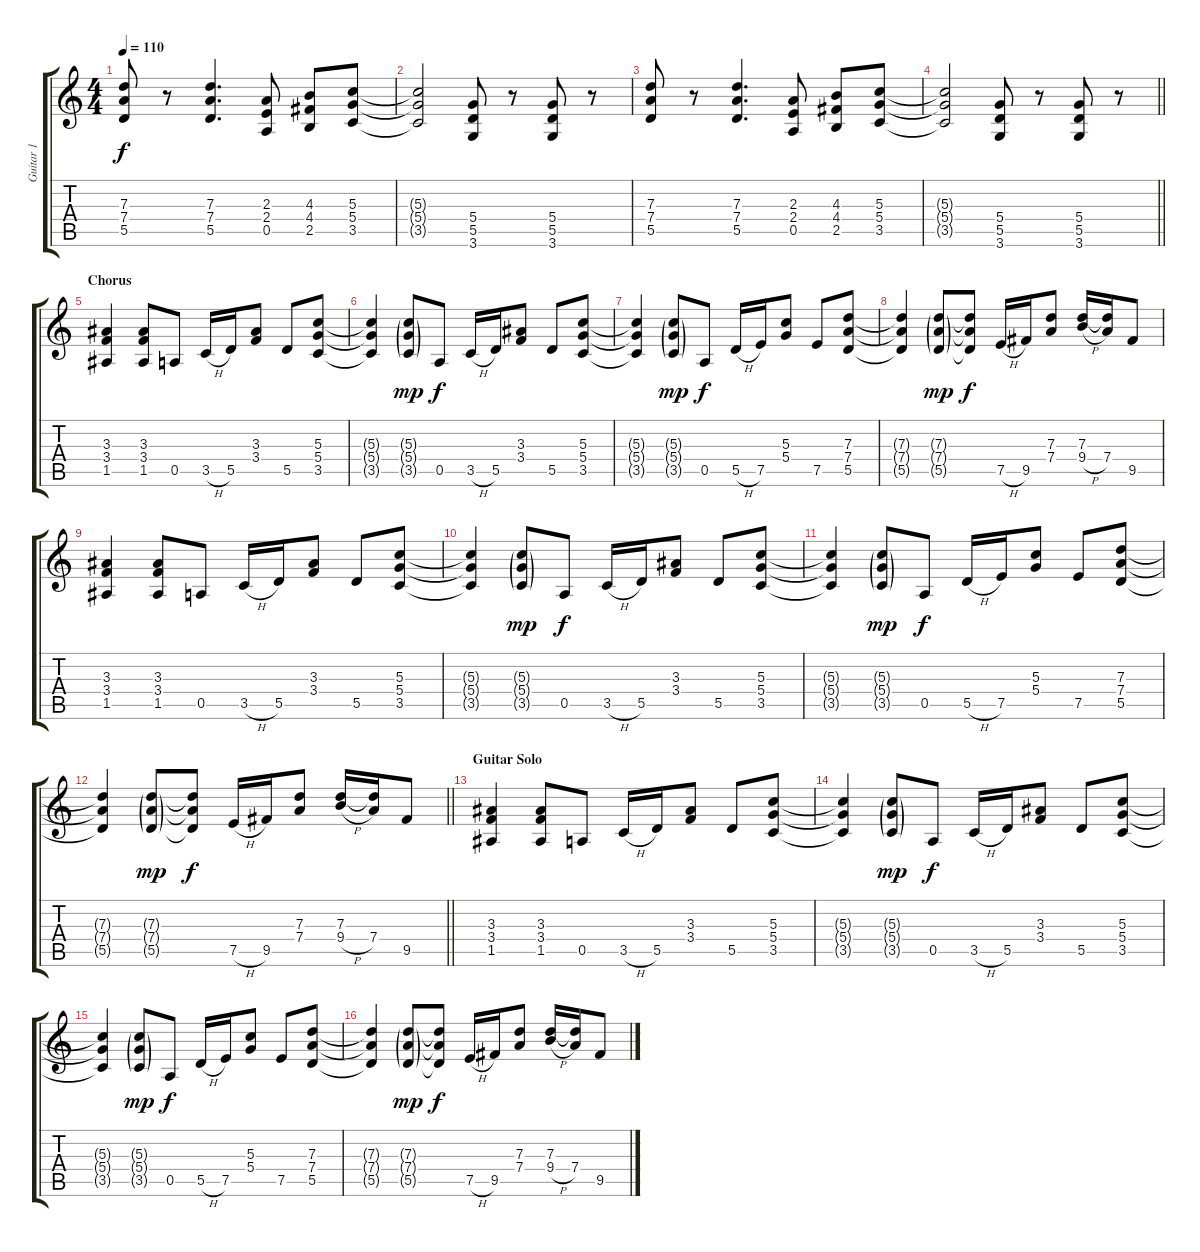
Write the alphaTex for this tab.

\track ("Guitar 1" "Guitar 1") {instrument acousticguitarsteel}
\staff {score tabs}
\tuning (E4 B3 G3 D3 A2 E2) {hide}
\ts (4 4)
\tempo 110
\clef g2
\ks c
(7.3 7.4 5.5).8{dy f} r.8 (7.3 7.4 5.5).4{d} (2.3 2.4 0.5).8 (4.3 4.4 2.5).8 (5.3 5.4 3.5).8 |
(5.3{t} 5.4{t} 3.5{t}).2 (5.4 5.5 3.6).8 r.8 (5.4 5.5 3.6).8 r.8 |
(7.3 7.4 5.5).8 r.8 (7.3 7.4 5.5).4{d} (2.3 2.4 0.5).8 (4.3 4.4 2.5).8 (5.3 5.4 3.5).8 |
\barLineRight lightlight
(5.3{t} 5.4{t} 3.5{t}).2 (5.4 5.5 3.6).8 r.8 (5.4 5.5 3.6).8 r.8 |
\section ("" "Chorus")
(3.3 3.4 1.5).4 (3.3 3.4 1.5).8 0.5.8 3.5{h}.16 5.5.16 (3.3 3.4).8 5.5.8 (5.3 5.4 3.5).8 |
(5.3{t} 5.4{t} 3.5{t}).4 (5.3{g} 5.4{g} 3.5{g}).8{dy mp} 0.5.8{dy f} 3.5{h}.16 5.5.16 (3.3 3.4).8 5.5.8 (5.3 5.4 3.5).8 |
(5.3{t} 5.4{t} 3.5{t}).4 (5.3{g} 5.4{g} 3.5{g}).8{dy mp} 0.5.8{dy f} 5.5{h}.16 7.5.16 (5.3 5.4).8 7.5.8 (7.3 7.4 5.5).8 |
(7.3{t} 7.4{t} 5.5{t}).4 (7.3{g} 7.4{g} 5.5{g}).8{dy mp} (7.3{t} 7.4{t} 5.5{t}).8{dy f} 7.5{h}.16 9.5.16 (7.3 7.4).8 (7.3 9.4{h}).16 (7.3{t} 7.4).16 9.5.8 |
(3.3 3.4 1.5).4 (3.3 3.4 1.5).8 0.5.8 3.5{h}.16 5.5.16 (3.3 3.4).8 5.5.8 (5.3 5.4 3.5).8 |
(5.3{t} 5.4{t} 3.5{t}).4 (5.3{g} 5.4{g} 3.5{g}).8{dy mp} 0.5.8{dy f} 3.5{h}.16 5.5.16 (3.3 3.4).8 5.5.8 (5.3 5.4 3.5).8 |
(5.3{t} 5.4{t} 3.5{t}).4 (5.3{g} 5.4{g} 3.5{g}).8{dy mp} 0.5.8{dy f} 5.5{h}.16 7.5.16 (5.3 5.4).8 7.5.8 (7.3 7.4 5.5).8 |
\barLineRight lightlight
(7.3{t} 7.4{t} 5.5{t}).4 (7.3{g} 7.4{g} 5.5{g}).8{dy mp} (7.3{t} 7.4{t} 5.5{t}).8{dy f} 7.5{h}.16 9.5.16 (7.3 7.4).8 (7.3 9.4{h}).16 (7.3{t} 7.4).16 9.5.8 |
\section ("" "Guitar Solo")
(3.3 3.4 1.5).4 (3.3 3.4 1.5).8 0.5.8 3.5{h}.16 5.5.16 (3.3 3.4).8 5.5.8 (5.3 5.4 3.5).8 |
(5.3{t} 5.4{t} 3.5{t}).4 (5.3{g} 5.4{g} 3.5{g}).8{dy mp} 0.5.8{dy f} 3.5{h}.16 5.5.16 (3.3 3.4).8 5.5.8 (5.3 5.4 3.5).8 |
(5.3{t} 5.4{t} 3.5{t}).4 (5.3{g} 5.4{g} 3.5{g}).8{dy mp} 0.5.8{dy f} 5.5{h}.16 7.5.16 (5.3 5.4).8 7.5.8 (7.3 7.4 5.5).8 |
(7.3{t} 7.4{t} 5.5{t}).4 (7.3{g} 7.4{g} 5.5{g}).8{dy mp} (7.3{t} 7.4{t} 5.5{t}).8{dy f} 7.5{h}.16 9.5.16 (7.3 7.4).8 (7.3 9.4{h}).16 (7.3{t} 7.4).16 9.5.8
